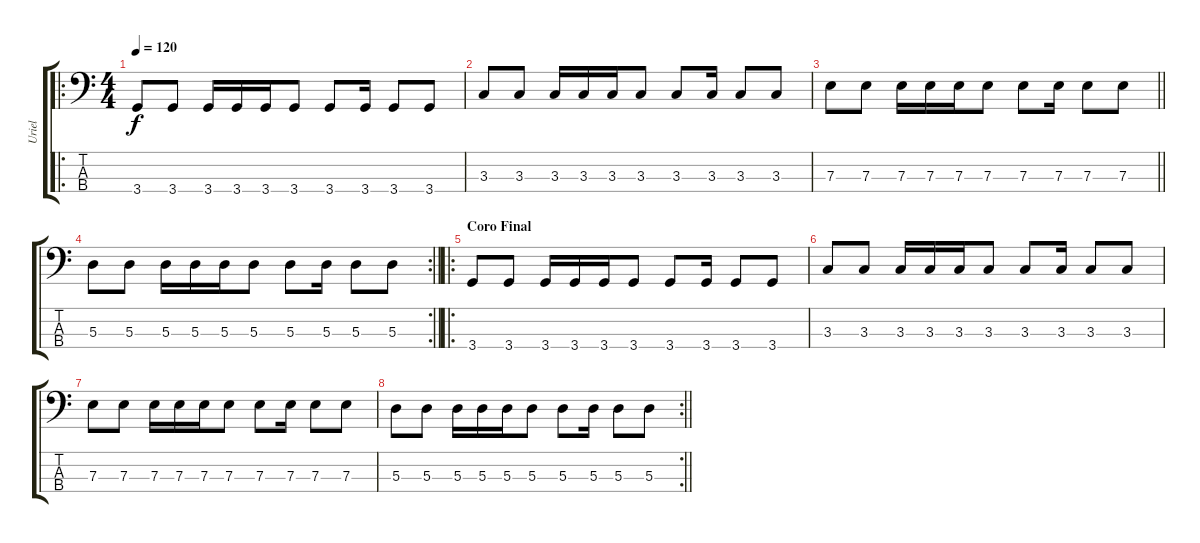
\track ("Uriel" "Uriel") {instrument electricbasspick}
\staff {score tabs}
\tuning (G2 D2 A1 E1) {hide}
\ro
\ts (4 4)
\section ("" "")
\tempo 120
\clef f4
\ks c
3.4.8{dy f} 3.4.8 3.4.16 3.4.16 3.4.16 3.4.8 3.4.8 3.4.16 3.4.8 3.4.8 |
3.3.8 3.3.8 3.3.16 3.3.16 3.3.16 3.3.8 3.3.8 3.3.16 3.3.8 3.3.8 |
\barLineRight lightlight
7.3.8 7.3.8 7.3.16 7.3.16 7.3.16 7.3.8 7.3.8 7.3.16 7.3.8 7.3.8 |
\rc 2
\barLineRight lightlight
5.3.8 5.3.8 5.3.16 5.3.16 5.3.16 5.3.8 5.3.8 5.3.16 5.3.8 5.3.8 |
\ro
\section ("" "Coro Final")
3.4.8 3.4.8 3.4.16 3.4.16 3.4.16 3.4.8 3.4.8 3.4.16 3.4.8 3.4.8 |
3.3.8 3.3.8 3.3.16 3.3.16 3.3.16 3.3.8 3.3.8 3.3.16 3.3.8 3.3.8 |
7.3.8 7.3.8 7.3.16 7.3.16 7.3.16 7.3.8 7.3.8 7.3.16 7.3.8 7.3.8 |
\rc 2
\barLineRight lightlight
5.3.8 5.3.8 5.3.16 5.3.16 5.3.16 5.3.8 5.3.8 5.3.16 5.3.8 5.3.8
